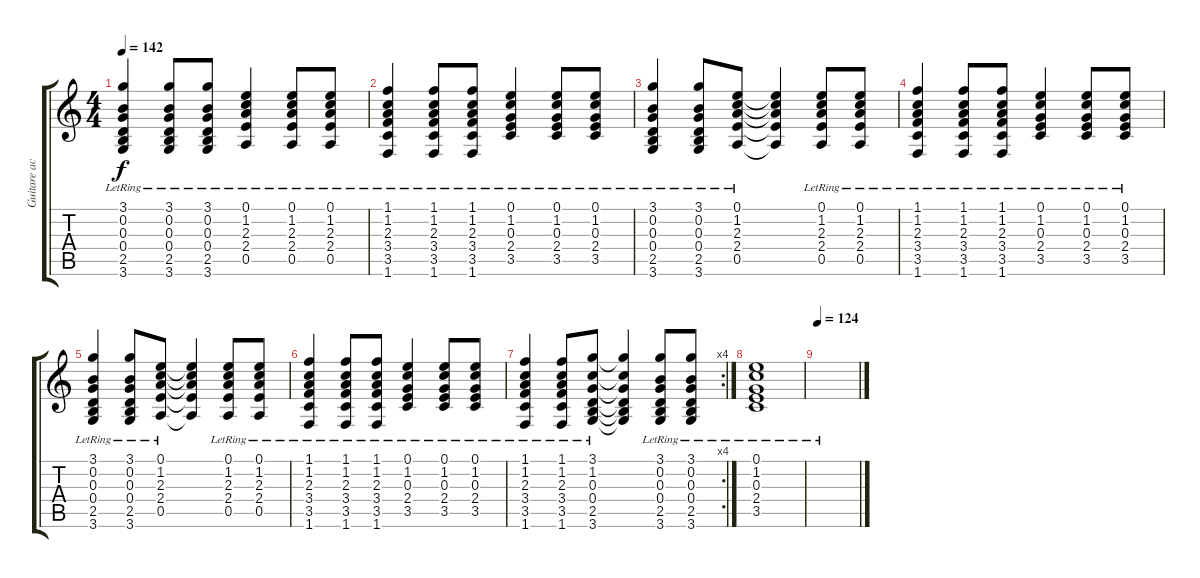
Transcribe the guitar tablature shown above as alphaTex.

\track ("Guitare acoustique seule" "Guitare ac") {instrument acousticguitarsteel}
\staff {score tabs}
\tuning (E4 B3 G3 D3 A2 E2) {hide}
\ts (4 4)
\tempo 142
\clef g2
\ks c
(3.1{lr} 0.2{lr} 0.3{lr} 0.4{lr} 2.5{lr} 3.6{lr}).4{dy f} (3.1{lr} 0.2{lr} 0.3{lr} 0.4{lr} 2.5{lr} 3.6{lr}).8 (3.1{lr} 0.2{lr} 0.3{lr} 0.4{lr} 2.5{lr} 3.6{lr}).8 (0.1{lr} 1.2{lr} 2.3{lr} 2.4{lr} 0.5{lr}).4 (0.1{lr} 1.2{lr} 2.3{lr} 2.4{lr} 0.5{lr}).8 (0.1{lr} 1.2{lr} 2.3{lr} 2.4{lr} 0.5{lr}).8 |
(1.1{lr} 1.2{lr} 2.3{lr} 3.4{lr} 3.5{lr} 1.6{lr}).4 (1.1{lr} 1.2{lr} 2.3{lr} 3.4{lr} 3.5{lr} 1.6{lr}).8 (1.1{lr} 1.2{lr} 2.3{lr} 3.4{lr} 3.5{lr} 1.6{lr}).8 (0.1{lr} 1.2{lr} 0.3{lr} 2.4{lr} 3.5{lr}).4 (0.1{lr} 1.2{lr} 0.3{lr} 2.4{lr} 3.5{lr}).8 (0.1{lr} 1.2{lr} 0.3{lr} 2.4{lr} 3.5{lr}).8 |
(3.1{lr} 0.2{lr} 0.3{lr} 0.4{lr} 2.5{lr} 3.6{lr}).4 (3.1{lr} 0.2{lr} 0.3{lr} 0.4{lr} 2.5{lr} 3.6{lr}).8 (0.1{lr} 1.2{lr} 2.3{lr} 2.4{lr} 0.5{lr}).8 (0.1{t} 1.2{t} 2.3{t} 2.4{t} 0.5{t}).4 (0.1{lr} 1.2{lr} 2.3{lr} 2.4{lr} 0.5{lr}).8 (0.1{lr} 1.2{lr} 2.3{lr} 2.4{lr} 0.5{lr}).8 |
(1.1{lr} 1.2{lr} 2.3{lr} 3.4{lr} 3.5{lr} 1.6{lr}).4 (1.1{lr} 1.2{lr} 2.3{lr} 3.4{lr} 3.5{lr} 1.6{lr}).8 (1.1{lr} 1.2{lr} 2.3{lr} 3.4{lr} 3.5{lr} 1.6{lr}).8 (0.1{lr} 1.2{lr} 0.3{lr} 2.4{lr} 3.5{lr}).4 (0.1{lr} 1.2{lr} 0.3{lr} 2.4{lr} 3.5{lr}).8 (0.1{lr} 1.2{lr} 0.3{lr} 2.4{lr} 3.5{lr}).8 |
(3.1{lr} 0.2{lr} 0.3{lr} 0.4{lr} 2.5{lr} 3.6{lr}).4 (3.1{lr} 0.2{lr} 0.3{lr} 0.4{lr} 2.5{lr} 3.6{lr}).8 (0.1{lr} 1.2{lr} 2.3{lr} 2.4{lr} 0.5{lr}).8 (0.1{t} 1.2{t} 2.3{t} 2.4{t} 0.5{t}).4 (0.1{lr} 1.2{lr} 2.3{lr} 2.4{lr} 0.5{lr}).8 (0.1{lr} 1.2{lr} 2.3{lr} 2.4{lr} 0.5{lr}).8 |
(1.1{lr} 1.2{lr} 2.3{lr} 3.4{lr} 3.5{lr} 1.6{lr}).4 (1.1{lr} 1.2{lr} 2.3{lr} 3.4{lr} 3.5{lr} 1.6{lr}).8 (1.1{lr} 1.2{lr} 2.3{lr} 3.4{lr} 3.5{lr} 1.6{lr}).8 (0.1{lr} 1.2{lr} 0.3{lr} 2.4{lr} 3.5{lr}).4 (0.1{lr} 1.2{lr} 0.3{lr} 2.4{lr} 3.5{lr}).8 (0.1{lr} 1.2{lr} 0.3{lr} 2.4{lr} 3.5{lr}).8 |
\rc 4
(1.1{lr} 1.2{lr} 2.3{lr} 3.4{lr} 3.5{lr} 1.6{lr}).4 (1.1{lr} 1.2{lr} 2.3{lr} 3.4{lr} 3.5{lr} 1.6{lr}).8 (3.1{lr} 1.2{lr} 0.3{lr} 0.4{lr} 2.5{lr} 3.6{lr}).8 (3.1{t} 1.2{t} 0.3{t} 0.4{t} 2.5{t} 3.6{t}).4 (3.1{lr} 0.2{lr} 0.3{lr} 0.4{lr} 2.5{lr} 3.6{lr}).8 (3.1{lr} 0.2{lr} 0.3{lr} 0.4{lr} 2.5{lr} 3.6{lr}).8 |
(0.1{lr} 1.2{lr} 0.3{lr} 2.4{lr} 3.5{lr}).1 |
\tempo 124
